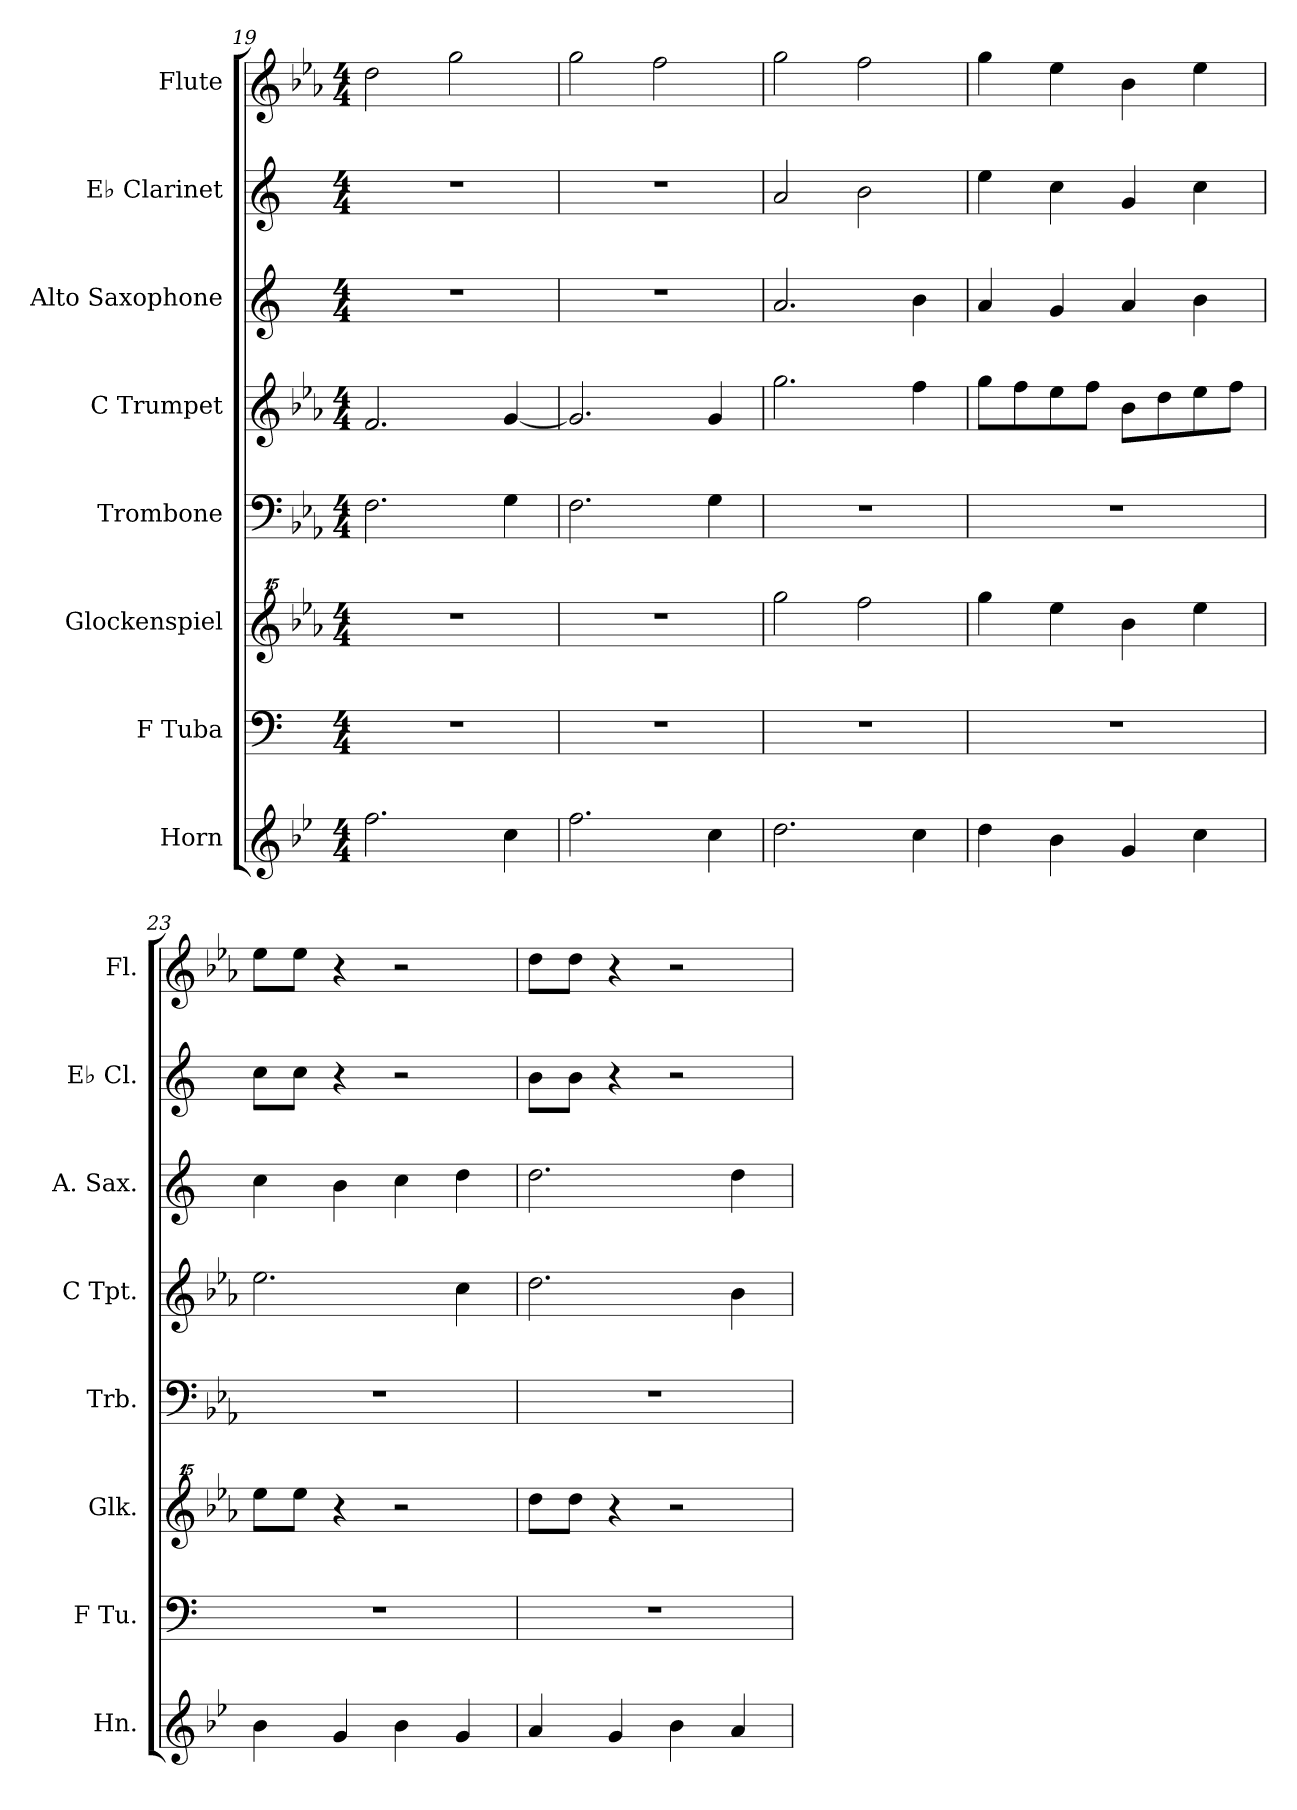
**kern	**kern	**kern	**kern	**kern	**kern	**kern	**kern
*part8	*part7	*part6	*part5	*part4	*part3	*part2	*part1
*staff8	*staff7	*staff6	*staff5	*staff4	*staff3	*staff2	*staff1
*I"Horn	*I"F Tuba	*I"Glockenspiel	*I"Trombone	*I"C Trumpet	*I"Alto Saxophone	*I"E♭ Clarinet	*I"Flute
*I'Hn.	*I'F Tu.	*I'Glk.	*I'Trb.	*I'C Tpt.	*I'A. Sax.	*I'E♭ Cl.	*I'Fl.
*clefG2	*clefF4	*clefG^^2	*clefF4	*clefG2	*clefG2	*clefG2	*clefG2
*ITrd4c7	*	*	*	*	*ITrd5c9	*ITrd-2c-3	*
*k[b-e-a-]	*k[]	*k[b-e-a-]	*k[b-e-a-]	*k[b-e-a-]	*k[b-e-a-]	*k[b-e-a-]	*k[b-e-a-]
*E-:	*C:	*E-:	*E-:	*E-:	*E-:	*E-:	*E-:
*M4/4	*M4/4	*M4/4	*M4/4	*M4/4	*M4/4	*M4/4	*M4/4
=19	=19	=19	=19	=19	=19	=19	=19
2.b-\	1r	1r	2.F\	2.f/	1r	1r	2dd\
.	.	.	.	.	.	.	2gg\
4f\	.	.	4G\	[4g/	.	.	.
=20	=20	=20	=20	=20	=20	=20	=20
2.b-\	1r	1r	2.F\	2.g/]	1r	1r	2gg\
.	.	.	.	.	.	.	2ff\
4f\	.	.	4G\	4g/	.	.	.
=21	=21	=21	=21	=21	=21	=21	=21
2.g\	1r	2gggg\	1r	2.gg\	2.c/	2cc/	2gg\
.	.	2ffff\	.	.	.	2dd\	2ff\
4f\	.	.	.	4ff\	4d\	.	.
=22	=22	=22	=22	=22	=22	=22	=22
4g\	1r	4gggg\	1r	8gg\L	4c/	4gg\	4gg\
.	.	.	.	8ff\	.	.	.
4e-\	.	4eeee-\	.	8ee-\	4B-/	4ee-\	4ee-\
.	.	.	.	8ff\J	.	.	.
4c/	.	4bbb-\	.	8b-\L	4c/	4b-/	4b-\
.	.	.	.	8dd\	.	.	.
4f\	.	4eeee-\	.	8ee-\	4d\	4ee-\	4ee-\
.	.	.	.	8ff\J	.	.	.
=23	=23	=23	=23	=23	=23	=23	=23
4e-\	1r	8eeee-\L	1r	2.ee-\	4e-\	8ee-\L	8ee-\L
.	.	8eeee-\J	.	.	.	8ee-\J	8ee-\J
4c/	.	4r	.	.	4d\	4r	4r
4e-\	.	2r	.	.	4e-\	2r	2r
4c/	.	.	.	4cc\	4f\	.	.
=24	=24	=24	=24	=24	=24	=24	=24
4d/	1r	8dddd\L	1r	2.dd\	2.f\	8dd\L	8dd\L
.	.	8dddd\J	.	.	.	8dd\J	8dd\J
4c/	.	4r	.	.	.	4r	4r
4e-\	.	2r	.	.	.	2r	2r
4d/	.	.	.	4b-\	4f\	.	.
=	=	=	=	=	=	=	=
*-	*-	*-	*-	*-	*-	*-	*-
